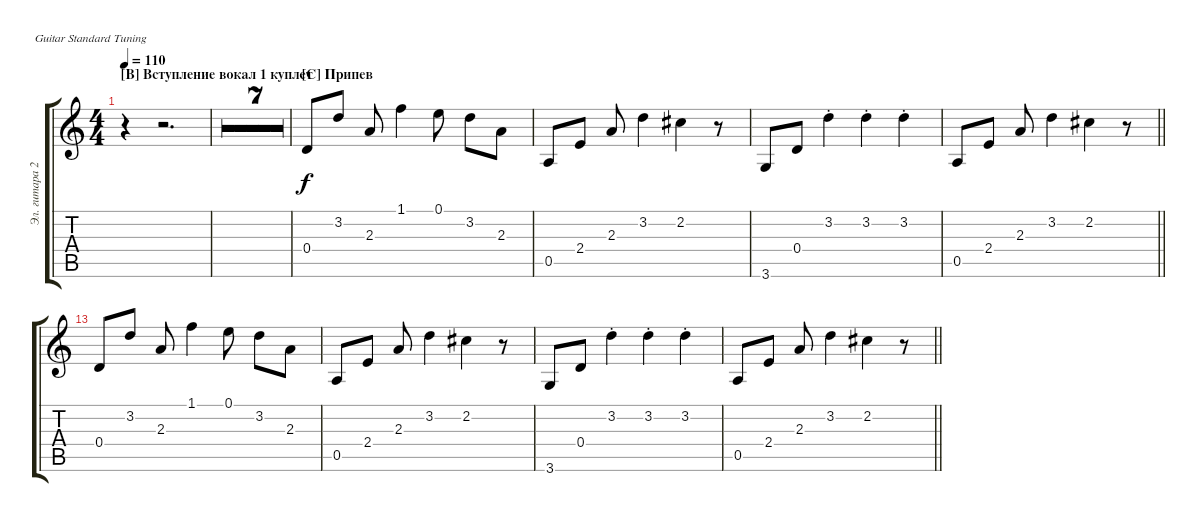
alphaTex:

\bracketExtendMode groupsimilarinstruments
\multiTrackTrackNamePolicy hidden
\firstSystemTrackNameMode fullname
\otherSystemsTrackNameMode fullname
\otherSystemsTrackNameOrientation horizontal
\defaultBarNumberDisplay FirstOfSystem
\track ("Эл. гитара 2" "E-Gt") {multiBarRest instrument distortionguitar}
\staff {score tabs}
\tuning (E4 B3 G3 D3 A2 E2)
\ts (4 4)
\section ("B" "Вступление вокал 1 куплет")
\tempo 110
\clef g2
\ks c
r.4{dy f} r.2{d} |
r.4 r.2{d} |
r.4 r.2{d} |
r.4 r.2{d} |
r.4 r.2{d} |
r.4 r.2{d} |
r.4 r.2{d} |
\barLineRight lightlight
r.4 r.2{d} |
\section ("C" "Припев")
0.4.8 3.2.8 2.3.8 1.1.4 0.1.8 3.2.8 2.3.8 |
0.5.8 2.4.8 2.3.8 3.2.4 2.2.4 r.8 |
3.6.8 0.4.8 3.2{st}.4 3.2{st}.4 3.2{st}.4 |
\barLineRight lightlight
0.5.8 2.4.8 2.3.8 3.2.4 2.2.4 r.8 |
0.4.8 3.2.8 2.3.8 1.1.4 0.1.8 3.2.8 2.3.8 |
0.5.8 2.4.8 2.3.8 3.2.4 2.2.4 r.8 |
3.6.8 0.4.8 3.2{st}.4 3.2{st}.4 3.2{st}.4 |
\barLineRight lightlight
0.5.8 2.4.8 2.3.8 3.2.4 2.2.4 r.8
